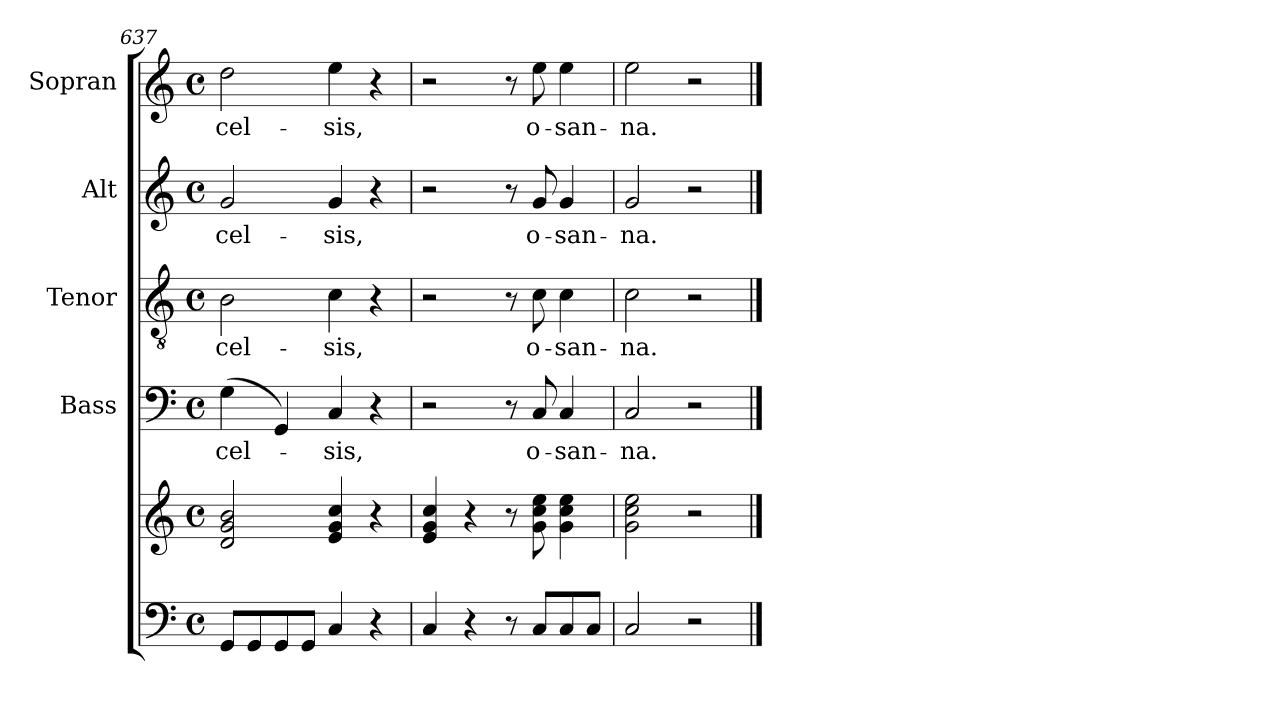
**kern	**kern	**kern	**text	**kern	**text	**kern	**text	**kern	**text
*part5	*part5	*part4	*part4	*part3	*part3	*part2	*part2	*part1	*part1
*staff6	*staff5	*staff4	*staff4	*staff3	*staff3	*staff2	*staff2	*staff1	*staff1
*	*	*I"Bass	*	*I"Tenor	*	*I"Alt	*	*I"Sopran	*
*	*	*I'B.	*	*I'T.	*	*I'A.	*	*I'S.	*
*clefF4	*clefG2	*clefF4	*	*clefGv2	*	*clefG2	*	*clefG2	*
*k[]	*k[]	*k[]	*	*k[]	*	*k[]	*	*k[]	*
*C:	*C:	*C:	*	*C:	*	*C:	*	*C:	*
*M4/4	*M4/4	*M4/4	*	*M4/4	*	*M4/4	*	*M4/4	*
*met(c)	*met(c)	*met(c)	*	*met(c)	*	*met(c)	*	*met(c)	*
=637	=637	=637	=637	=637	=637	=637	=637	=637	=637
!	!	!	!LO:LY:b	!	!LO:LY:b	!	!LO:LY:b	!	!LO:LY:b
8GG/L	2d/ 2g/ 2b/	(>4G\	-cel-	2B\	-cel-	2g/	-cel-	2dd\	-cel-
8GG/	.	.	.	.	.	.	.	.	.
8GG/	.	4GG/)	.	.	.	.	.	.	.
8GG/J	.	.	.	.	.	.	.	.	.
!	!	!	!LO:LY:b	!	!LO:LY:b	!	!LO:LY:b	!	!LO:LY:b
4C/	4e/ 4g/ 4cc/	4C/	-sis,	4c\	-sis,	4g/	-sis,	4ee\	-sis,
4r	4r	4r	.	4r	.	4r	.	4r	.
=638	=638	=638	=638	=638	=638	=638	=638	=638	=638
4C/	4e/ 4g/ 4cc/	2r	.	2r	.	2r	.	2r	.
4r	4r	.	.	.	.	.	.	.	.
8r	8r	8r	.	8r	.	8r	.	8r	.
!	!	!	!LO:LY:b	!	!LO:LY:b	!	!LO:LY:b	!	!LO:LY:b
8C/L	8g\ 8cc\ 8ee\	8C/	o-	8c\	o-	8g/	o-	8ee\	o-
!	!	!	!LO:LY:b	!	!LO:LY:b	!	!LO:LY:b	!	!LO:LY:b
8C/	4g\ 4cc\ 4ee\	4C/	-san-	4c\	-san-	4g/	-san-	4ee\	-san-
8C/J	.	.	.	.	.	.	.	.	.
=639	=639	=639	=639	=639	=639	=639	=639	=639	=639
!	!	!	!LO:LY:b	!	!LO:LY:b	!	!LO:LY:b	!	!LO:LY:b
2C/	2g\ 2cc\ 2ee\	2C/	-na.	2c\	-na.	2g/	-na.	2ee\	-na.
2r	2r	2r	.	2r	.	2r	.	2r	.
==	==	==	==	==	==	==	==	==	==
*-	*-	*-	*-	*-	*-	*-	*-	*-	*-
